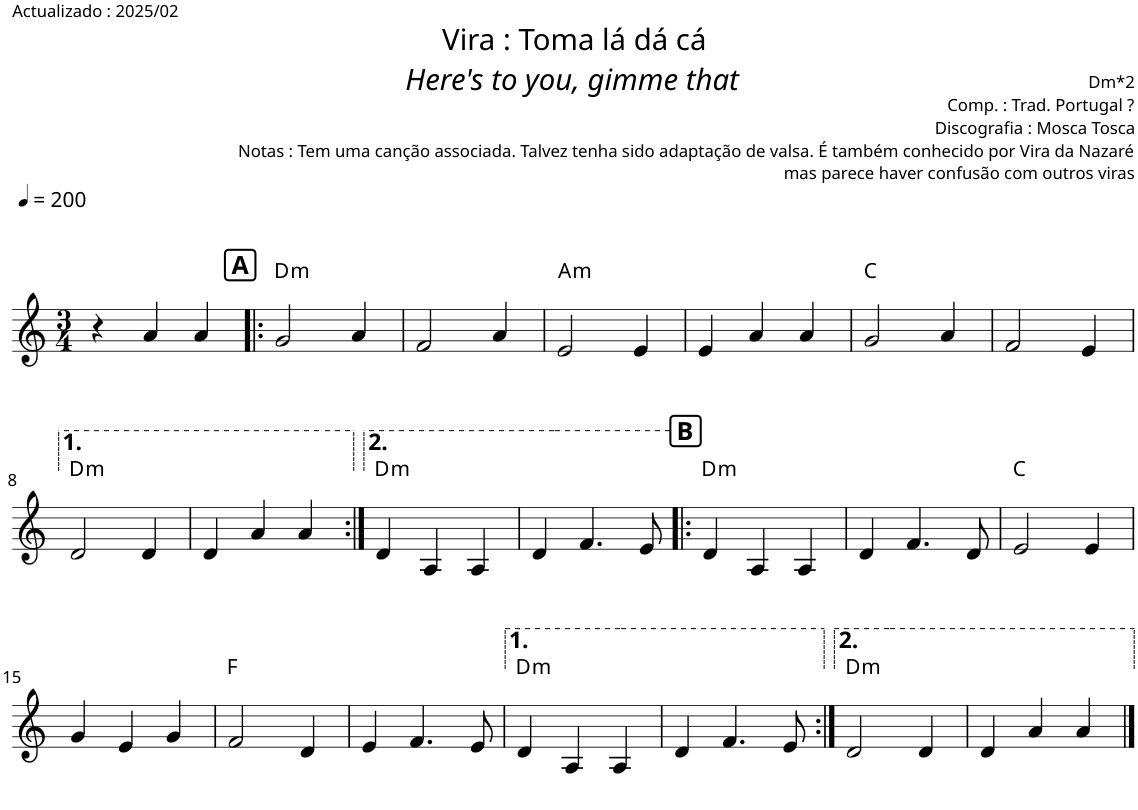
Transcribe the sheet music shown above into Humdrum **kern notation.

**kern	**harte
*part1	*part1
*staff1	*
*I"Piano	*
*I'Pno.	*
*clefG2	*
*k[]	*
*M3/4	*
*MM200	*
=1	=1
4r	.
4a/	.
4a/	.
!!LO:REH:place=s1:a:B:cj:fs=12:t=A
=2!|:	=2!|:
!	!LO:H:kt=m
2g/	D:min
4a/	.
=3	=3
2f/	.
4a/	.
=4	=4
!	!LO:H:kt=m
2e/	A:min
4e/	.
=5	=5
4e/	.
4a/	.
4a/	.
=6	=6
2g/	C:maj
4a/	.
=7	=7
2f/	.
4e/	.
!!LO:LB:g=z
=8	=8
!	!LO:H:kt=m
2d/	D:min
4d/	.
=9	=9
4d/	.
4a/	.
4a/	.
=10:|!	=10:|!
!	!LO:H:kt=m
4d/	D:min
4A/	.
4A/	.
=11	=11
4d/	.
4.f/	.
8e/	.
!!LO:REH:place=s1:a:B:cj:fs=12:t=B
=12!|:	=12!|:
!	!LO:H:kt=m
4d/	D:min
4A/	.
4A/	.
=13	=13
4d/	.
4.f/	.
8d/	.
=14	=14
2e/	C:maj
4e/	.
!!LO:LB:g=z
=15	=15
4g/	.
4e/	.
4g/	.
=16	=16
2f/	F:maj
4d/	.
=17	=17
4e/	.
4.f/	.
8e/	.
=18	=18
!	!LO:H:kt=m
4d/	D:min
4A/	.
4A/	.
=19	=19
4d/	.
4.f/	.
8e/	.
=20:|!	=20:|!
!	!LO:H:kt=m
2d/	D:min
4d/	.
=21	=21
4d/	.
4a/	.
4a/	.
==	==
*-	*-
